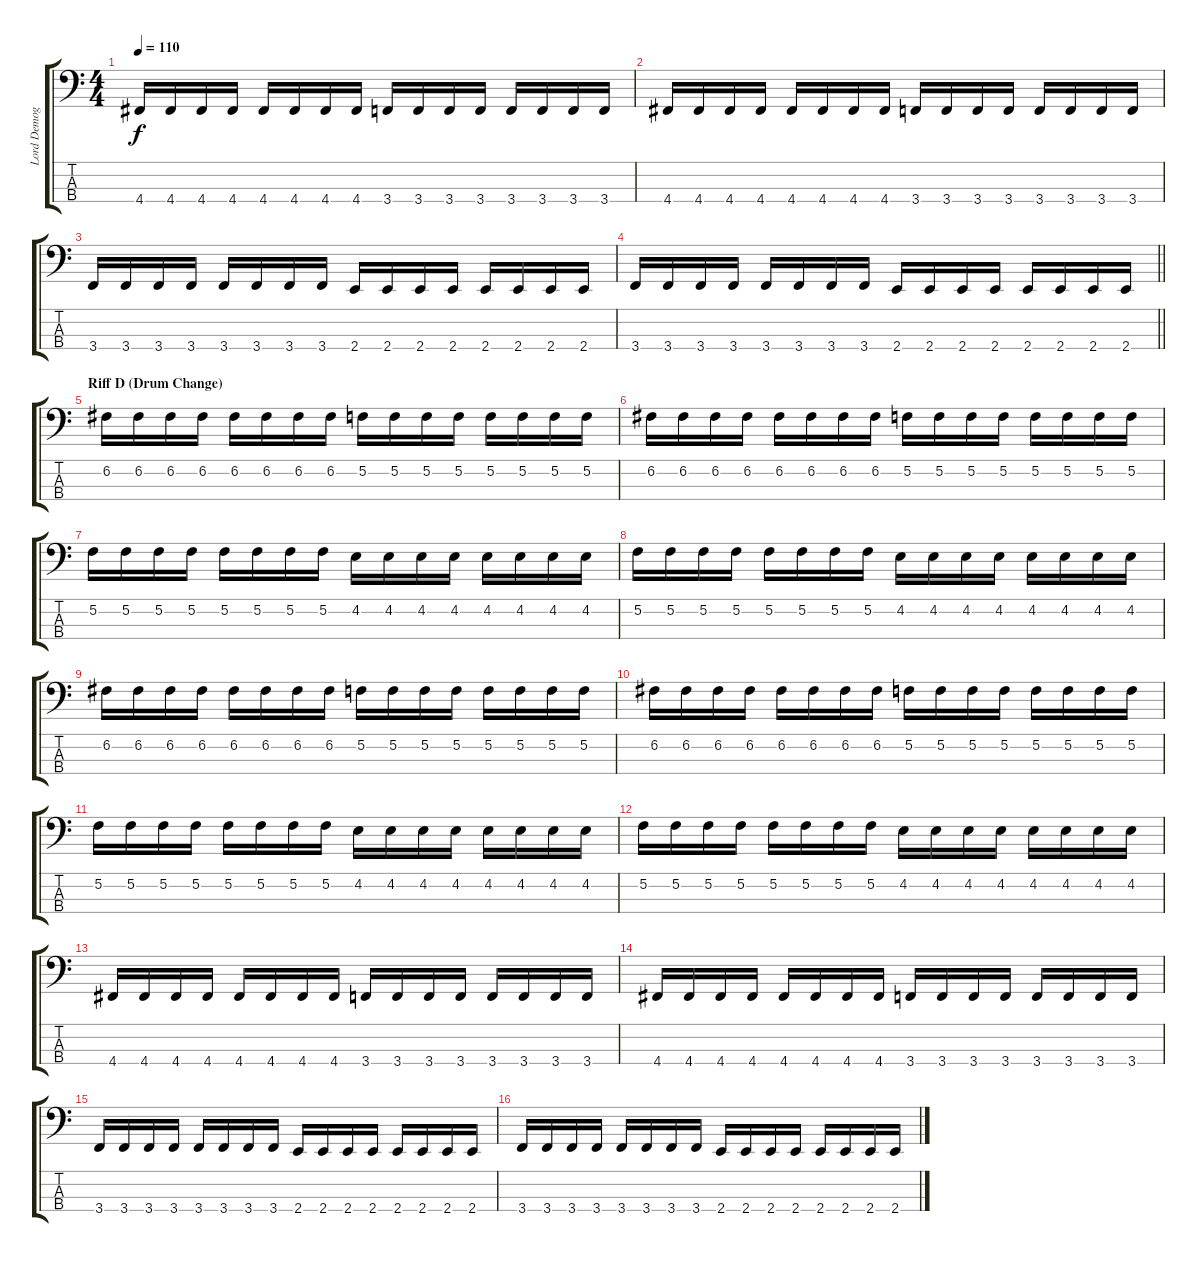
\track ("Lord Demogorgon" "Lord Demog") {instrument electricbasspick}
\staff {score tabs}
\tuning (F2 C2 G1 D1) {hide}
\ts (4 4)
\tempo 110
\clef f4
\ks c
4.4.16{dy f} 4.4.16 4.4.16 4.4.16 4.4.16 4.4.16 4.4.16 4.4.16 3.4.16 3.4.16 3.4.16 3.4.16 3.4.16 3.4.16 3.4.16 3.4.16 |
4.4.16 4.4.16 4.4.16 4.4.16 4.4.16 4.4.16 4.4.16 4.4.16 3.4.16 3.4.16 3.4.16 3.4.16 3.4.16 3.4.16 3.4.16 3.4.16 |
3.4.16 3.4.16 3.4.16 3.4.16 3.4.16 3.4.16 3.4.16 3.4.16 2.4.16 2.4.16 2.4.16 2.4.16 2.4.16 2.4.16 2.4.16 2.4.16 |
\barLineRight lightlight
3.4.16 3.4.16 3.4.16 3.4.16 3.4.16 3.4.16 3.4.16 3.4.16 2.4.16 2.4.16 2.4.16 2.4.16 2.4.16 2.4.16 2.4.16 2.4.16 |
\section ("" "Riff D (Drum Change)")
6.2.16 6.2.16 6.2.16 6.2.16 6.2.16 6.2.16 6.2.16 6.2.16 5.2.16 5.2.16 5.2.16 5.2.16 5.2.16 5.2.16 5.2.16 5.2.16 |
6.2.16 6.2.16 6.2.16 6.2.16 6.2.16 6.2.16 6.2.16 6.2.16 5.2.16 5.2.16 5.2.16 5.2.16 5.2.16 5.2.16 5.2.16 5.2.16 |
5.2.16 5.2.16 5.2.16 5.2.16 5.2.16 5.2.16 5.2.16 5.2.16 4.2.16 4.2.16 4.2.16 4.2.16 4.2.16 4.2.16 4.2.16 4.2.16 |
5.2.16 5.2.16 5.2.16 5.2.16 5.2.16 5.2.16 5.2.16 5.2.16 4.2.16 4.2.16 4.2.16 4.2.16 4.2.16 4.2.16 4.2.16 4.2.16 |
6.2.16 6.2.16 6.2.16 6.2.16 6.2.16 6.2.16 6.2.16 6.2.16 5.2.16 5.2.16 5.2.16 5.2.16 5.2.16 5.2.16 5.2.16 5.2.16 |
6.2.16 6.2.16 6.2.16 6.2.16 6.2.16 6.2.16 6.2.16 6.2.16 5.2.16 5.2.16 5.2.16 5.2.16 5.2.16 5.2.16 5.2.16 5.2.16 |
5.2.16 5.2.16 5.2.16 5.2.16 5.2.16 5.2.16 5.2.16 5.2.16 4.2.16 4.2.16 4.2.16 4.2.16 4.2.16 4.2.16 4.2.16 4.2.16 |
5.2.16 5.2.16 5.2.16 5.2.16 5.2.16 5.2.16 5.2.16 5.2.16 4.2.16 4.2.16 4.2.16 4.2.16 4.2.16 4.2.16 4.2.16 4.2.16 |
4.4.16 4.4.16 4.4.16 4.4.16 4.4.16 4.4.16 4.4.16 4.4.16 3.4.16 3.4.16 3.4.16 3.4.16 3.4.16 3.4.16 3.4.16 3.4.16 |
4.4.16 4.4.16 4.4.16 4.4.16 4.4.16 4.4.16 4.4.16 4.4.16 3.4.16 3.4.16 3.4.16 3.4.16 3.4.16 3.4.16 3.4.16 3.4.16 |
3.4.16 3.4.16 3.4.16 3.4.16 3.4.16 3.4.16 3.4.16 3.4.16 2.4.16 2.4.16 2.4.16 2.4.16 2.4.16 2.4.16 2.4.16 2.4.16 |
3.4.16 3.4.16 3.4.16 3.4.16 3.4.16 3.4.16 3.4.16 3.4.16 2.4.16 2.4.16 2.4.16 2.4.16 2.4.16 2.4.16 2.4.16 2.4.16
